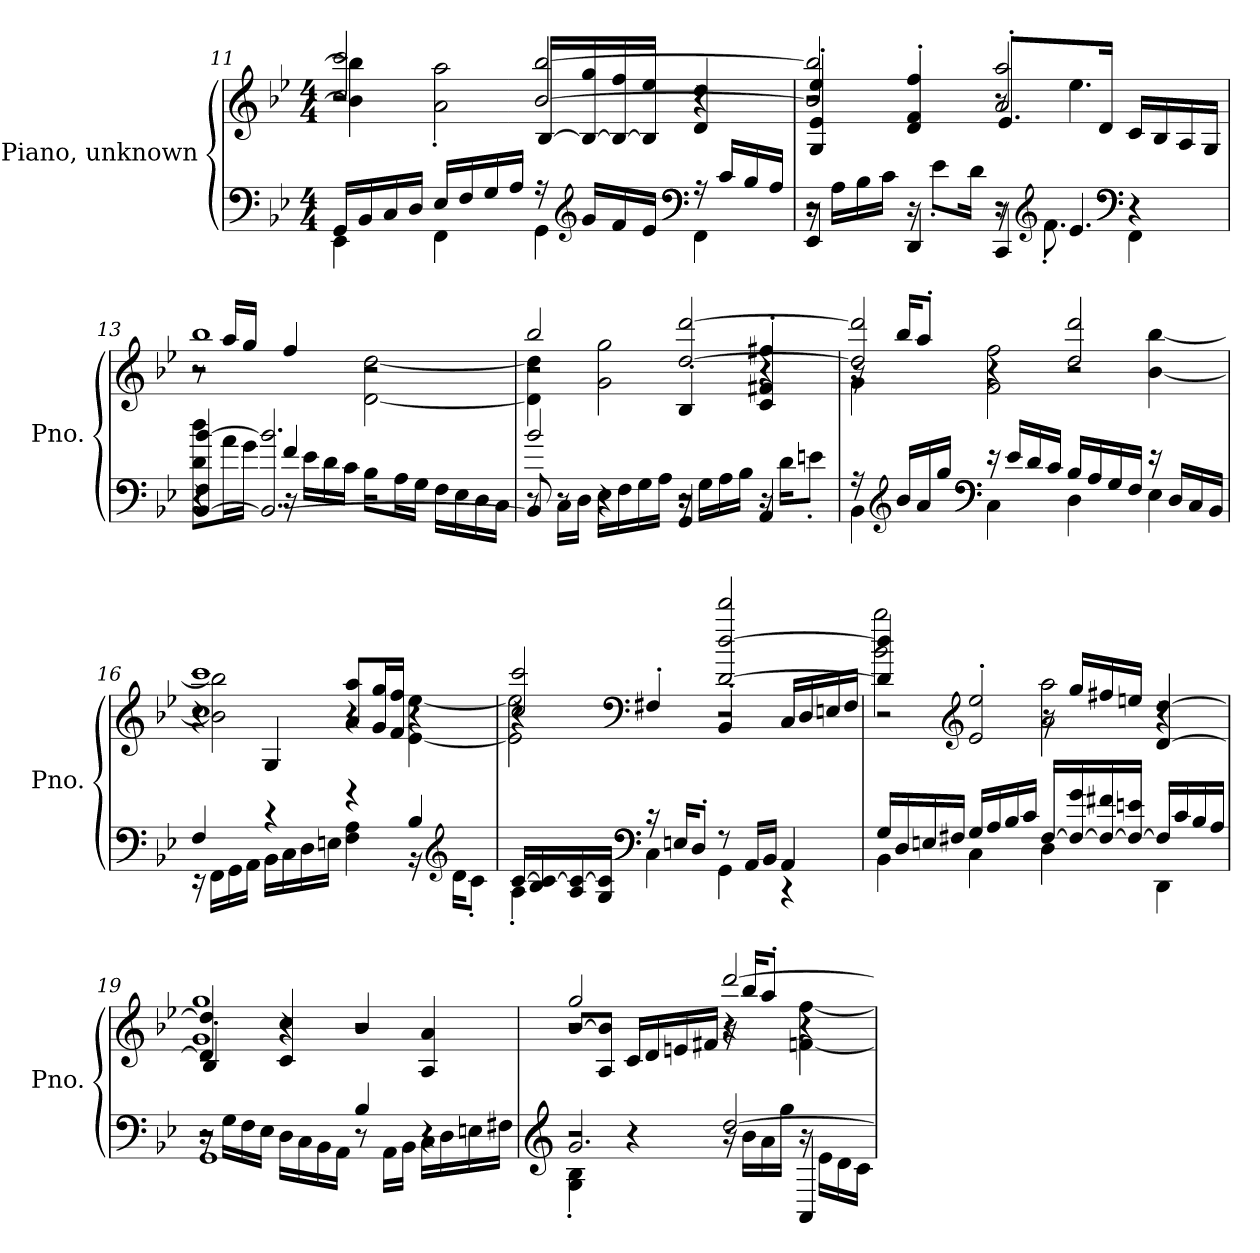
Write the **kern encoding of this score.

**kern	**kern
*part1	*part1
*staff2	*staff1
*I"Piano, unknown	*
*I'Pno.	*
*clefF4	*clefG2
*k[b-e-]	*k[b-e-]
*M4/4	*M4/4
=11	=11
*^	*^
*	*	*	*^
16GG/LL	4EE-\	2cc/ 2ccc/	4b-\] 4bb-\]	2r
16BB-/	.	.	.	.
16C/	.	.	.	.
16D/JJ	.	.	.	.
16E-/LL	4FF\	.	2a\' 2aa\'	.
16F/	.	.	.	.
16G/	.	.	.	.
16A/JJ	.	.	.	.
16r	4GG\	[2b-/ [2bb-/	.	[16B-/LL
*clefG2	*	*	*	*
16g/LL	.	.	.	16B-/_ 16gg/
16f/	.	.	.	16B-/_ 16ff/
16e-/JJ	.	.	.	16B-/] 16ee-/JJ
*clefF4	*	*	*	*
16r	4FF\	.	4r	4d/ 4dd/
16c/LL	.	.	.	.
16B-/	.	.	.	.
16A/JJ	.	.	.	.
!!LO:LB:g=z	!!	!!
=12	=12	=12	=12	=12
*	*^	*	*	*
2r	16r	4EE-/	2b-/] 2bb-/]	2r	4G/' 4e-/' 4ee-/'
.	16A\LL	.	.	.	.
.	16B-\	.	.	.	.
.	16c\JJ	.	.	.	.
.	16r	4DD/	.	.	4d/' 4f/' 4ff/'
.	8e-'\L	.	.	.	.
.	16d\Jk	.	.	.	.
8r	16r	4CC/	2a/ 2aa/	8r	8.e-'/L
*clefG2	*	*	*	*	*
.	8.f'\	.	.	.	.
4.e-/	.	.	.	4.ee-\	.
.	.	.	.	.	16d/Jk
*clefF4	*	*	*	*	*
.	4FF\	4r	.	.	16c/LL
.	.	.	.	.	16B-/
.	.	.	.	.	16A/
.	.	.	.	.	16G/JJ
=13	=13	=13	=13	=13	=13
4r	8d\ 8dd\L	[4BB-/ 4F/ [4b-/	1bb-	2r	8r
.	16a\L	.	.	.	16aa/LL
.	16g\JJ	.	.	.	16gg/JJ
4f/	16r	2.BB-/_ 2.b-/]	.	.	4ff/
.	16e-\LL	.	.	.	.
.	16d\	.	.	.	.
.	16c\JJ	.	.	.	.
2r	8B-\L	.	.	[2d\ [2dd\	2r
.	16A\L	.	.	.	.
.	16G\JJ	.	.	.	.
.	16F\LL	.	.	.	.
.	16E-\	.	.	.	.
.	16D\	.	.	.	.
.	16C\JJ	.	.	.	.
!!LO:LB:g=z	!!	!!
=14	=14	=14	=14	=14	=14
2b-/	8r	8BB-/]	2bb-/	4d\] 4dd\]	2r
.	16C\LL	8r	.	.	.
.	16D\JJ	.	.	.	.
.	16E-\LL	4r	.	2g\ 2gg\	.
.	16F\	.	.	.	.
.	16G\	.	.	.	.
.	16A\JJ	.	.	.	.
2r	16r	4GG/	[2dd/ [2ddd/	.	4B-'/
.	16G\LL	.	.	.	.
.	16A\	.	.	.	.
.	16B-\JJ	.	.	.	.
.	16r	4AA/	.	4r	4c/' 4f#X/' 4ff#X/'
.	16d\KL	.	.	.	.
.	8en'\J	.	.	.	.
*	*v	*v	*	*	*
=15	=15	=15	=15	=15
16r	4BB-\	2dd/] 2ddd/]	4g\	16r
*clefG2	*	*	*	*
16b-/LL	.	.	.	16bb-/KL
16a/	.	.	.	8aa'/J
16gg/JJ	.	.	.	.
*clefF4	*	*	*	*
16r	4C\	.	2f\ 2ff\	4r
16e-/LL	.	.	.	.
16d/	.	.	.	.
16c/JJ	.	.	.	.
16B-/LL	4D\	2dd/ 2ddd/	.	2r
16A/	.	.	.	.
16G/	.	.	.	.
16F/JJ	.	.	.	.
16r	4E-\	.	[4b-\ [4bb-\	.
16D/LL	.	.	.	.
16C/	.	.	.	.
16BB-/JJ	.	.	.	.
!!LO:LB:g=z	!!	!!
=16	=16	=16	=16	=16
4F/	16r	1cc 1ccc	2b-\] 2bb-\]	4r
.	16FF\LL	.	.	.
.	16GG\	.	.	.
.	16AA\JJ	.	.	.
4r	16BB-\LL	.	.	4G/
.	16C\	.	.	.
.	16D\	.	.	.
.	16En\JJ	.	.	.
4r	4F\ 4A\	.	4r	8a/ 8aa/L
.	.	.	.	16g/ 16gg/L
.	.	.	.	16f/ 16ff/JJ
4B-/	16r	.	[4e-\ [4ee-\	4r
*clefG2	*	*	*	*
.	16d\KL	.	.	.
.	8c'\J	.	.	.
=17	=17	=17	=17	=17
[16c/LL	4A'\	2cc/ 2ccc/	2e-\] 2ee-\]	4r
16B-/ 16c/_	.	.	.	.
16A/ 16c/_	.	.	.	.
16G/ 16c/]JJ	.	.	.	.
*clefF4	*	*clefF4	*	*
16r	4C\	.	.	4F#X'/
16En/KL	.	.	.	.
8D'/J	.	.	.	.
8r	4GG\	[2d/ [2dd/ 2ddd/	2r	4BB-'/
16AA/LL	.	.	.	.
16BB-/JJ	.	.	.	.
4AA/	4r	.	.	16C/LL
.	.	.	.	16D/
.	.	.	.	16En/
.	.	.	.	16F#/JJ
!!LO:LB:g=z	!!	!!
=18	=18	=18	=18	=18
16G/LL	4BB-\	4d/] 4dd/]	2b-\ 2bb-\	2r
16D/	.	.	.	.
16En/	.	.	.	.
16F#X/JJ	.	.	.	.
*	*	*clefG2	*	*
16G/LL	4C\	2e-/' 2ee-/'	.	.
16A/	.	.	.	.
16B-/	.	.	.	.
16c/JJ	.	.	.	.
[16F#/LL	4D\	.	2a\ 2aa\	16r
16F#/_ 16g/	.	.	.	16gg/LL
16F#/_ 16f#X/	.	.	.	16ff#X/
16F#/_ 16en/JJ	.	.	.	16een/JJ
16F#/LL]	4DD\	[4d/ [4dd/	.	4r
16c/	.	.	.	.
16B-/	.	.	.	.
16A/JJ	.	.	.	.
=19	=19	=19	=19	=19
*	*^	*	*	*
2r	16r	1GG	4d/] 4dd/]	1g 1gg	4B-'/
.	16G\LL	.	.	.	.
.	16F\	.	.	.	.
.	16E-\JJ	.	.	.	.
.	16D\LL	.	4r	.	4c/ 4cc/
.	16C\	.	.	.	.
.	16BB-\	.	.	.	.
.	16AA\JJ	.	.	.	.
4B-/	8r	.	2r	.	4b-/
.	16AA\LL	.	.	.	.
.	16BB-\JJ	.	.	.	.
4r	16C\LL	.	.	.	4A/ 4a/
.	16D\	.	.	.	.
.	16En\	.	.	.	.
.	16F#X\JJ	.	.	.	.
!!LO:LB:g=z	!!	!!
=20	=20	=20	=20	=20	=20
*clefG2	*	*	*	*	*
2r	4G\' 4B-\'	2.g/	2gg/	2r	[8b-/L
.	.	.	.	.	8A/ 8b-/]J
.	4r	.	.	.	16c/LL
.	.	.	.	.	16d/
.	.	.	.	.	16en/
.	.	.	.	.	16f#X/JJ
[2dd/	16r	.	[2ddd/	4r	16r
.	16b-\LL	.	.	.	16bb-/KL
.	16a\	.	.	.	8aa'/J
.	16gg\JJ	.	.	.	.
.	16r	4AA/	.	[4fn\ [4ff\	4r
.	16e-\LL	.	.	.	.
.	16d\	.	.	.	.
.	16c\JJ	.	.	.	.
*v	*v	*v	*	*	*
*	*v	*v	*v
=	=
*-	*-
